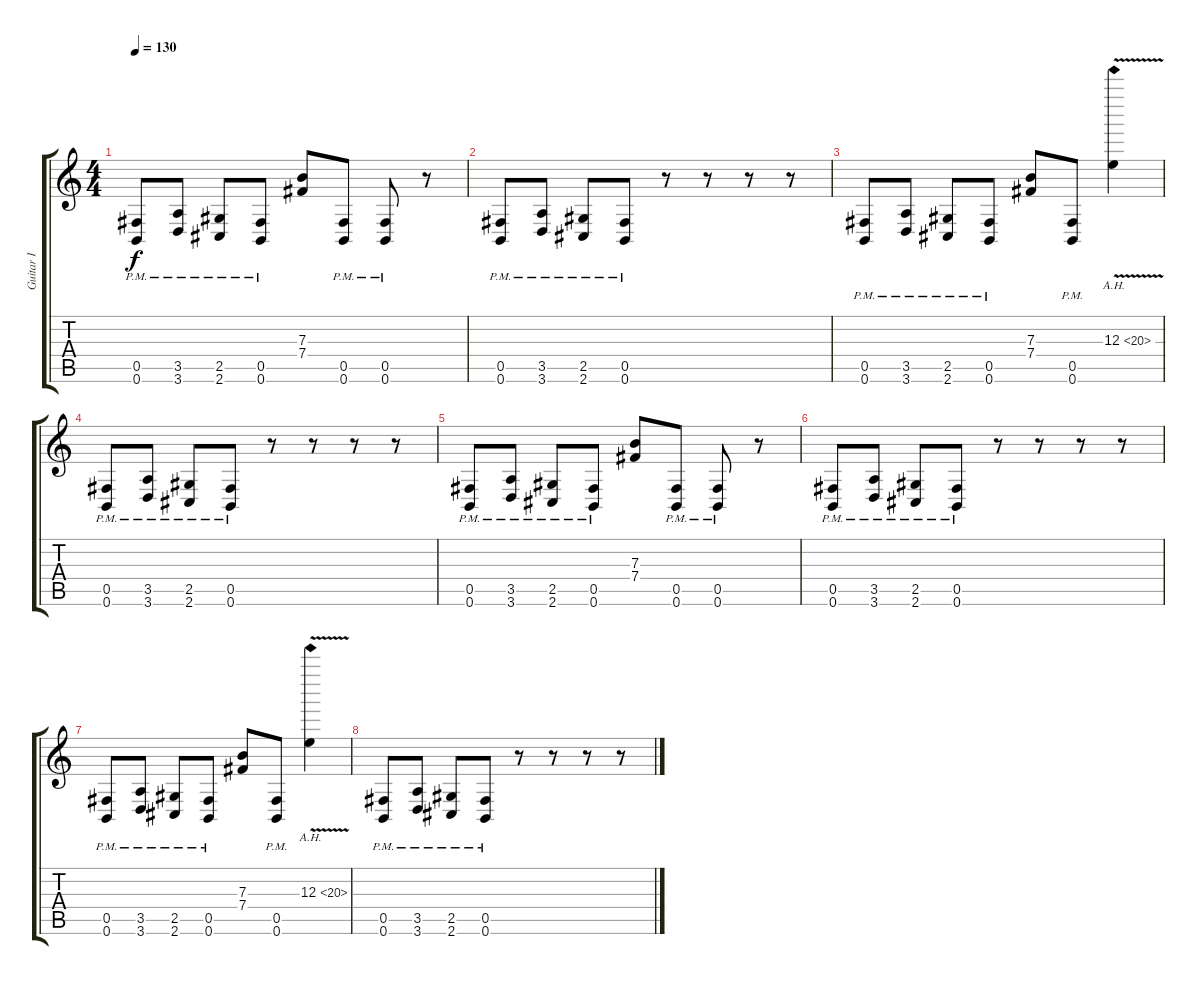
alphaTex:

\track ("Guitar I" "Guitar I") {instrument distortionguitar}
\staff {score tabs}
\tuning (Db4 Ab3 E3 B2 Gb2 B1) {hide}
\ts (4 4)
\tempo 130
\clef g2
\ks c
(0.5{pm} 0.6{pm}).8{dy f} (3.5{pm} 3.6{pm}).8 (2.5{pm} 2.6{pm}).8 (0.5{pm} 0.6{pm}).8 (7.3 7.4).8 (0.5{pm} 0.6{pm}).8 (0.5{pm} 0.6{pm}).8 r.8 |
(0.5{pm} 0.6{pm}).8 (3.5{pm} 3.6{pm}).8 (2.5{pm} 2.6{pm}).8 (0.5{pm} 0.6{pm}).8 r.8 r.8 r.8 r.8 |
(0.5{pm} 0.6{pm}).8 (3.5{pm} 3.6{pm}).8 (2.5{pm} 2.6{pm}).8 (0.5{pm} 0.6{pm}).8 (7.3 7.4).8 (0.5{pm} 0.6{pm}).8 12.3{ah 8 v}.4 |
(0.5{pm} 0.6{pm}).8 (3.5{pm} 3.6{pm}).8 (2.5{pm} 2.6{pm}).8 (0.5{pm} 0.6{pm}).8 r.8 r.8 r.8 r.8 |
(0.5{pm} 0.6{pm}).8 (3.5{pm} 3.6{pm}).8 (2.5{pm} 2.6{pm}).8 (0.5{pm} 0.6{pm}).8 (7.3 7.4).8 (0.5{pm} 0.6{pm}).8 (0.5{pm} 0.6{pm}).8 r.8 |
(0.5{pm} 0.6{pm}).8 (3.5{pm} 3.6{pm}).8 (2.5{pm} 2.6{pm}).8 (0.5{pm} 0.6{pm}).8 r.8 r.8 r.8 r.8 |
(0.5{pm} 0.6{pm}).8 (3.5{pm} 3.6{pm}).8 (2.5{pm} 2.6{pm}).8 (0.5{pm} 0.6{pm}).8 (7.3 7.4).8 (0.5{pm} 0.6{pm}).8 12.3{ah 8 v}.4 |
(0.5{pm} 0.6{pm}).8 (3.5{pm} 3.6{pm}).8 (2.5{pm} 2.6{pm}).8 (0.5{pm} 0.6{pm}).8 r.8 r.8 r.8 r.8
